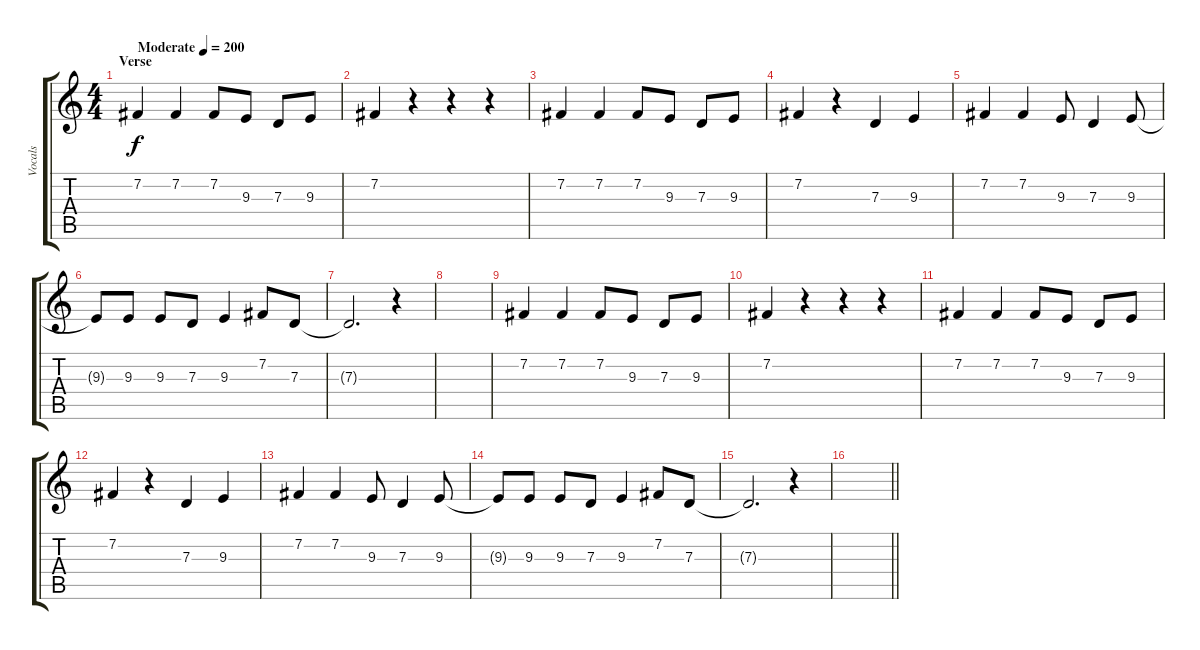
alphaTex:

\track ("Vocals" "Vocals") {instrument altosax}
\staff {score tabs}
\tuning (E4 B3 G3 D3 A2 E2) {hide}
\ts (4 4)
\section ("" "Verse")
\tempo (200 "Moderate")
\clef g2
\ks c
7.2.4{dy f instrument altosax} 7.2.4 7.2.8 9.3.8 7.3.8 9.3.8 |
7.2.4 r.4 r.4 r.4 |
7.2.4 7.2.4 7.2.8 9.3.8 7.3.8 9.3.8 |
7.2.4 r.4 7.3.4 9.3.4 |
7.2.4 7.2.4 9.3.8 7.3.4 9.3.8 |
9.3{t}.8 9.3.8 9.3.8 7.3.8 9.3.4 7.2.8 7.3.8 |
7.3{t}.2{d} r.4 |
|
7.2.4 7.2.4 7.2.8 9.3.8 7.3.8 9.3.8 |
7.2.4 r.4 r.4 r.4 |
7.2.4 7.2.4 7.2.8 9.3.8 7.3.8 9.3.8 |
7.2.4 r.4 7.3.4 9.3.4 |
7.2.4 7.2.4 9.3.8 7.3.4 9.3.8 |
9.3{t}.8 9.3.8 9.3.8 7.3.8 9.3.4 7.2.8 7.3.8 |
7.3{t}.2{d} r.4 |
\barLineRight lightlight
